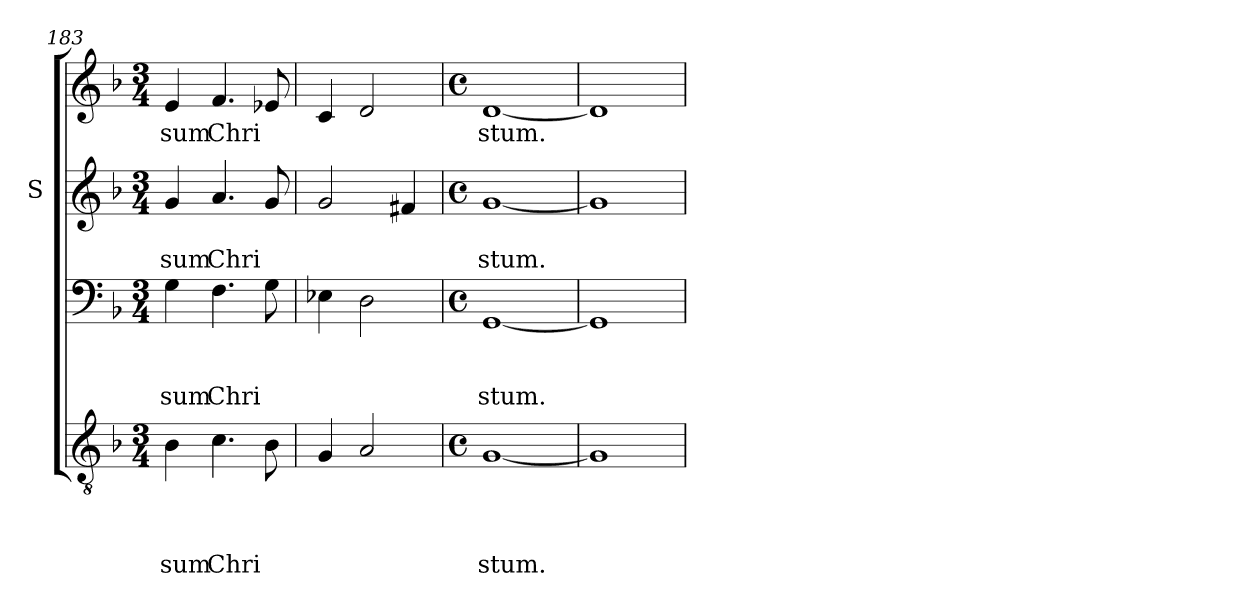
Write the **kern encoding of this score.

**kern	**text	**text	**text	**text	**kern	**text	**text	**text	**kern	**text	**text	**kern	**text
*part4	*part4	*part4	*part4	*part4	*part3	*part3	*part3	*part3	*part2	*part2	*part2	*part1	*part1
*staff4	*staff4	*staff4	*staff4	*staff4	*staff3	*staff3	*staff3	*staff3	*staff2	*staff2	*staff2	*staff1	*staff1
*	*	*	*	*	*	*	*	*	*I"S	*	*	*	*
*clefGv2	*	*	*	*	*clefF4	*	*	*	*clefG2	*	*	*clefG2	*
*k[b-]	*	*	*	*	*k[b-]	*	*	*	*k[b-]	*	*	*k[b-]	*
*F:	*	*	*	*	*F:	*	*	*	*F:	*	*	*F:	*
*M3/4	*	*	*	*	*M3/4	*	*	*	*M3/4	*	*	*M3/4	*
=183	=183	=183	=183	=183	=183	=183	=183	=183	=183	=183	=183	=183	=183
!	!	!	!	!LO:LY:b	!	!	!	!LO:LY:b	!	!	!LO:LY:b	!	!LO:LY:b
4B-\	.	.	.	-sum	4G\	.	.	-sum	4g/	.	-sum	4e/	-sum
!	!	!	!	!LO:LY:b	!	!	!	!LO:LY:b	!	!	!LO:LY:b	!	!LO:LY:b
4.c\	.	.	.	Chri	4.F\	.	.	Chri	4.a/	.	Chri	4.f/	Chri
8B-\	.	.	.	.	8G\	.	.	.	8g/	.	.	8e-X/	.
=184	=184	=184	=184	=184	=184	=184	=184	=184	=184	=184	=184	=184	=184
4G/	.	.	.	.	4E-X\	.	.	.	2g/	.	.	4c/	.
2A/	.	.	.	.	2D\	.	.	.	.	.	.	2d/	.
.	.	.	.	.	.	.	.	.	4f#X/	.	.	.	.
=185	=185	=185	=185	=185	=185	=185	=185	=185	=185	=185	=185	=185	=185
*M4/4	*	*	*	*	*M4/4	*	*	*	*M4/4	*	*	*M4/4	*
*met(c)	*	*	*	*	*met(c)	*	*	*	*met(c)	*	*	*met(c)	*
*	*	*	*	*	*	*	*	*	*	*	*	*MM92	*
!	!	!	!	!LO:LY:b	!	!	!	!LO:LY:b	!	!	!LO:LY:b	!	!LO:LY:b
[<1G	.	.	.	stum.	[<1GG	.	.	stum.	[<1g	.	stum.	[<1d	stum.
=186	=186	=186	=186	=186	=186	=186	=186	=186	=186	=186	=186	=186	=186
1G]	.	.	.	.	1GG]	.	.	.	1g]	.	.	1d]	.
=	=	=	=	=	=	=	=	=	=	=	=	=	=
*-	*-	*-	*-	*-	*-	*-	*-	*-	*-	*-	*-	*-	*-
